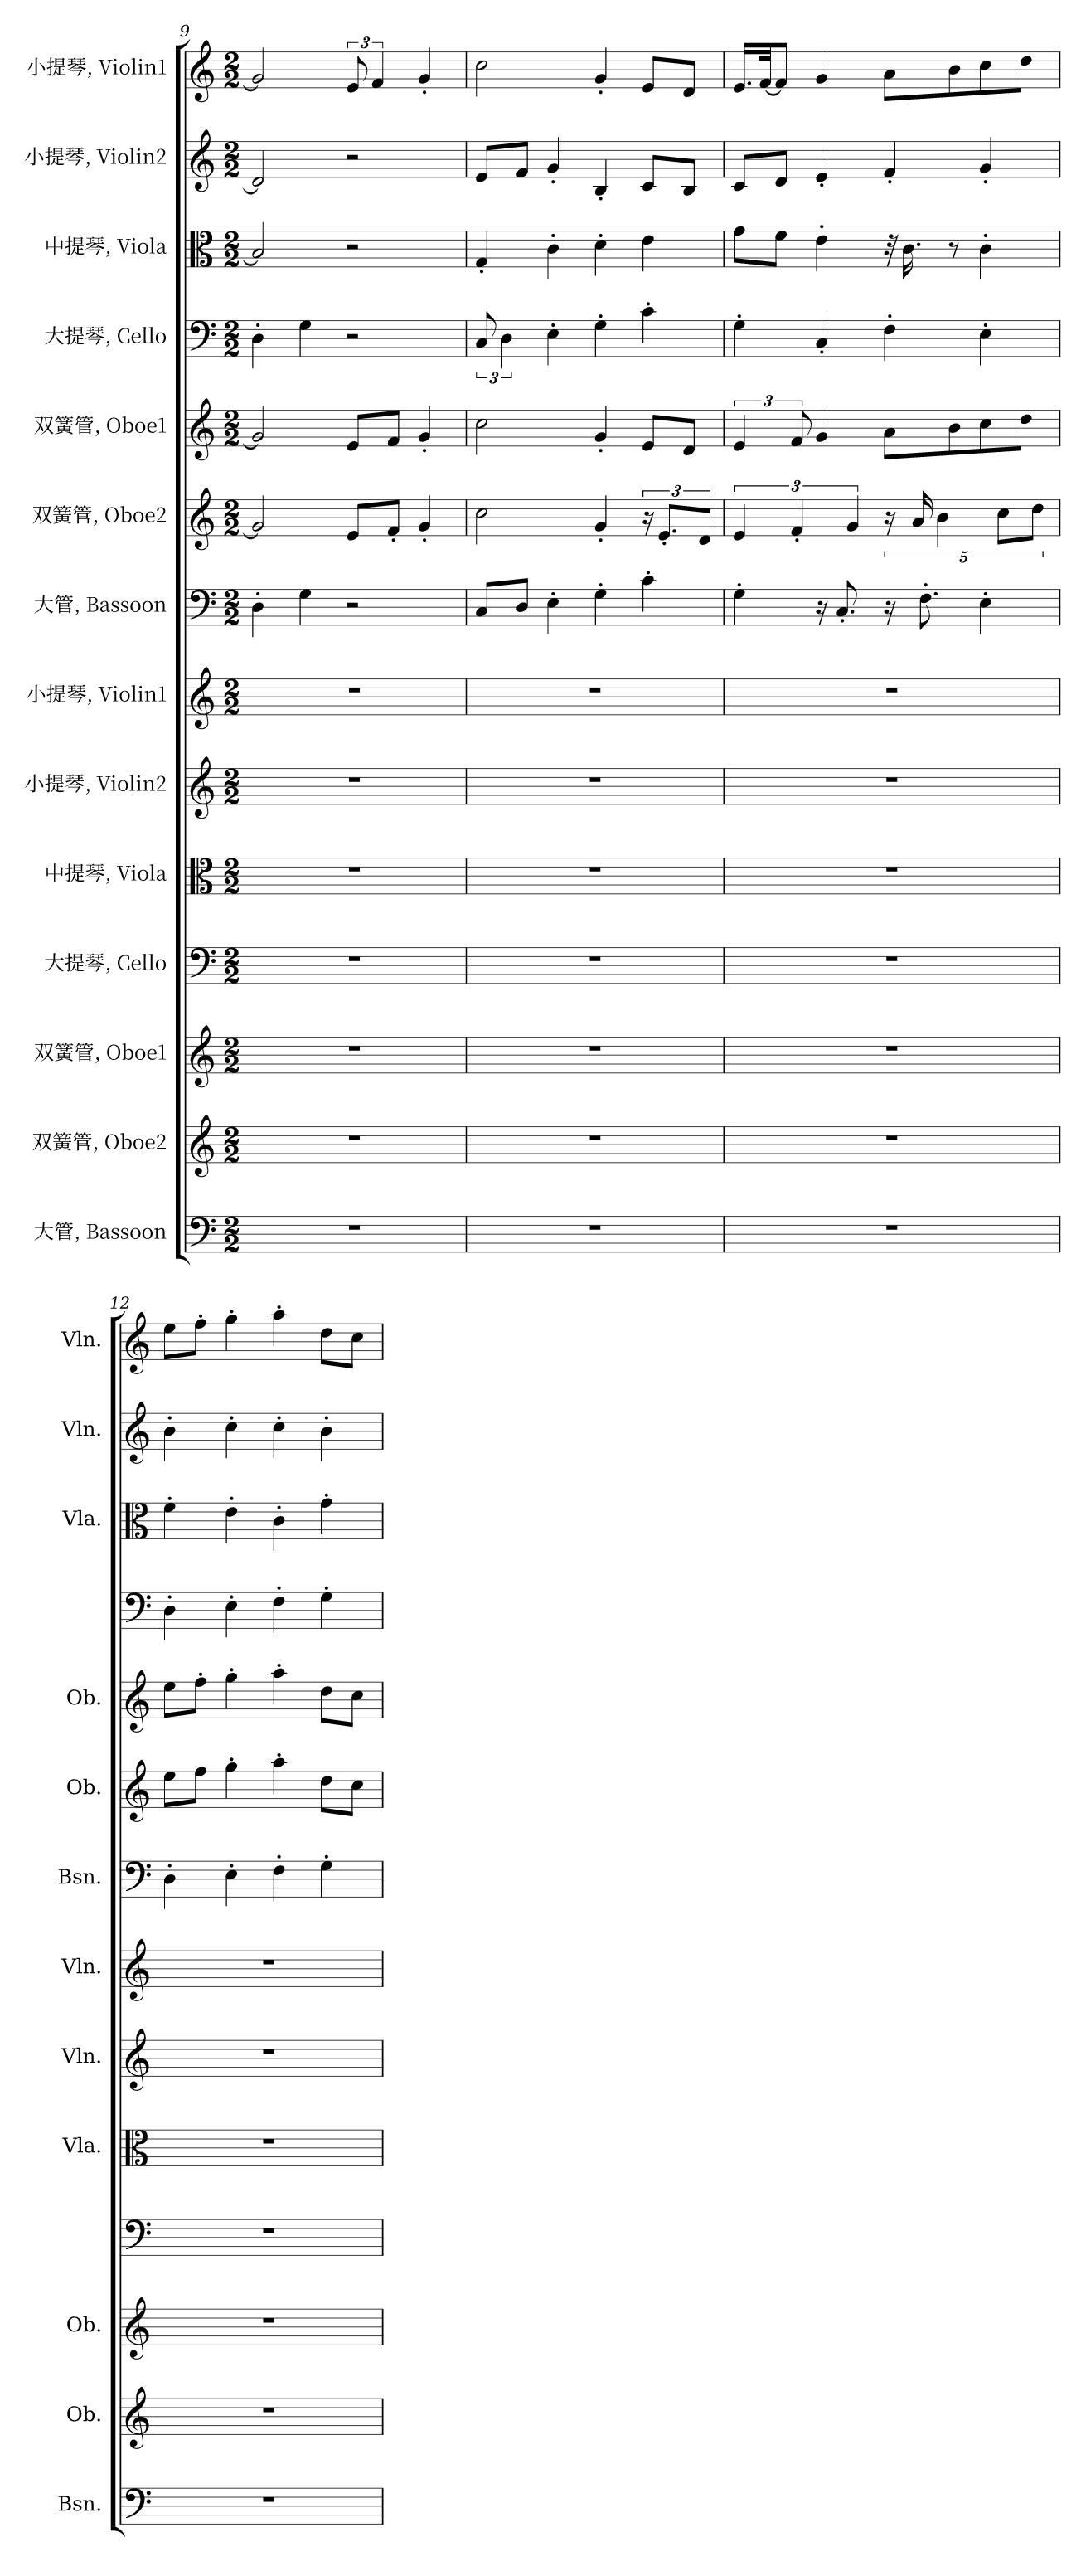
**kern	**kern	**kern	**kern	**kern	**kern	**kern	**kern	**kern	**kern	**kern	**kern	**kern	**kern
*part14	*part13	*part12	*part11	*part10	*part9	*part8	*part7	*part6	*part5	*part4	*part3	*part2	*part1
*staff14	*staff13	*staff12	*staff11	*staff10	*staff9	*staff8	*staff7	*staff6	*staff5	*staff4	*staff3	*staff2	*staff1
*I"大管, Bassoon	*I"双簧管, Oboe2	*I"双簧管, Oboe1	*I"大提琴, Cello	*I"中提琴, Viola	*I"小提琴, Violin2	*I"小提琴, Violin1	*I"大管, Bassoon	*I"双簧管, Oboe2	*I"双簧管, Oboe1	*I"大提琴, Cello	*I"中提琴, Viola	*I"小提琴, Violin2	*I"小提琴, Violin1
*I'Bsn.	*I'Ob.	*I'Ob.	*	*I'Vla.	*I'Vln.	*I'Vln.	*I'Bsn.	*I'Ob.	*I'Ob.	*	*I'Vla.	*I'Vln.	*I'Vln.
*clefF4	*clefG2	*clefG2	*clefF4	*clefC3	*clefG2	*clefG2	*clefF4	*clefG2	*clefG2	*clefF4	*clefC3	*clefG2	*clefG2
*k[]	*k[]	*k[]	*k[]	*k[]	*k[]	*k[]	*k[]	*k[]	*k[]	*k[]	*k[]	*k[]	*k[]
*M2/2	*M2/2	*M2/2	*M2/2	*M2/2	*M2/2	*M2/2	*M2/2	*M2/2	*M2/2	*M2/2	*M2/2	*M2/2	*M2/2
=9	=9	=9	=9	=9	=9	=9	=9	=9	=9	=9	=9	=9	=9
1r	1r	1r	1r	1r	1r	1r	4D'\	2g/]	2g/]	4D'\	2B/]	2d/]	2g/]
.	.	.	.	.	.	.	4G\	.	.	4G\	.	.	.
.	.	.	.	.	.	.	2r	8e/L	8e/L	2r	2r	2r	12e/
.	.	.	.	.	.	.	.	.	.	.	.	.	6f/
.	.	.	.	.	.	.	.	8f'/J	8f/J	.	.	.	.
.	.	.	.	.	.	.	.	4g'/	4g'/	.	.	.	4g'/
=10	=10	=10	=10	=10	=10	=10	=10	=10	=10	=10	=10	=10	=10
1r	1r	1r	1r	1r	1r	1r	8C/L	2cc\	2cc\	12C/	4G'/	8e/L	2cc\
.	.	.	.	.	.	.	.	.	.	6D\	.	.	.
.	.	.	.	.	.	.	8D/J	.	.	.	.	8f/J	.
.	.	.	.	.	.	.	4E'\	.	.	4E'\	4c'\	4g'/	.
.	.	.	.	.	.	.	4G'\	4g'/	4g'/	4G'\	4d'\	4B'/	4g'/
.	.	.	.	.	.	.	4c'\	24r	8e/L	4c'\	4e\	8c/L	8e/L
.	.	.	.	.	.	.	.	12.e'/L	.	.	.	.	.
.	.	.	.	.	.	.	.	.	8d/J	.	.	8B/J	8d/J
.	.	.	.	.	.	.	.	12d/J	.	.	.	.	.
=11	=11	=11	=11	=11	=11	=11	=11	=11	=11	=11	=11	=11	=11
1r	1r	1r	1r	1r	1r	1r	4G'\	6e/	6e/	4G'\	8g\L	8c/L	16.e/LL
.	.	.	.	.	.	.	.	.	.	.	.	.	[32f/JK
.	.	.	.	.	.	.	.	.	.	.	8f\J	8d/J	8f/J]
.	.	.	.	.	.	.	.	6f'/	12f/	.	.	.	.
.	.	.	.	.	.	.	16r	.	4g/	4C'/	4e'\	4e'/	4g/
.	.	.	.	.	.	.	8.C'/	.	.	.	.	.	.
.	.	.	.	.	.	.	.	6g/	.	.	.	.	.
.	.	.	.	.	.	.	16r	20r	8a\L	4F'\	32r	4f'/	8a\L
.	.	.	.	.	.	.	.	.	.	.	16.c\	.	.
.	.	.	.	.	.	.	.	20a/	.	.	.	.	.
.	.	.	.	.	.	.	8.F'\	.	.	.	.	.	.
.	.	.	.	.	.	.	.	5b\	.	.	.	.	.
.	.	.	.	.	.	.	.	.	8b\	.	8r	.	8b\
.	.	.	.	.	.	.	4E'\	.	8cc\	4E'\	4c'\	4g'/	8cc\
.	.	.	.	.	.	.	.	10cc\L	.	.	.	.	.
.	.	.	.	.	.	.	.	.	8dd\J	.	.	.	8dd\J
.	.	.	.	.	.	.	.	10dd\J	.	.	.	.	.
!!LO:PB:g=z
=12	=12	=12	=12	=12	=12	=12	=12	=12	=12	=12	=12	=12	=12
1r	1r	1r	1r	1r	1r	1r	4D'\	8ee\L	8ee\L	4D'\	4f'\	4b'\	8ee\L
.	.	.	.	.	.	.	.	8ff\J	8ff'\J	.	.	.	8ff'\J
.	.	.	.	.	.	.	4E'\	4gg'\	4gg'\	4E'\	4e'\	4cc'\	4gg'\
.	.	.	.	.	.	.	4F'\	4aa'\	4aa'\	4F'\	4c'\	4cc'\	4aa'\
.	.	.	.	.	.	.	4G'\	8dd\L	8dd\L	4G'\	4g'\	4b'\	8dd\L
.	.	.	.	.	.	.	.	8cc\J	8cc\J	.	.	.	8cc\J
=	=	=	=	=	=	=	=	=	=	=	=	=	=
*-	*-	*-	*-	*-	*-	*-	*-	*-	*-	*-	*-	*-	*-
